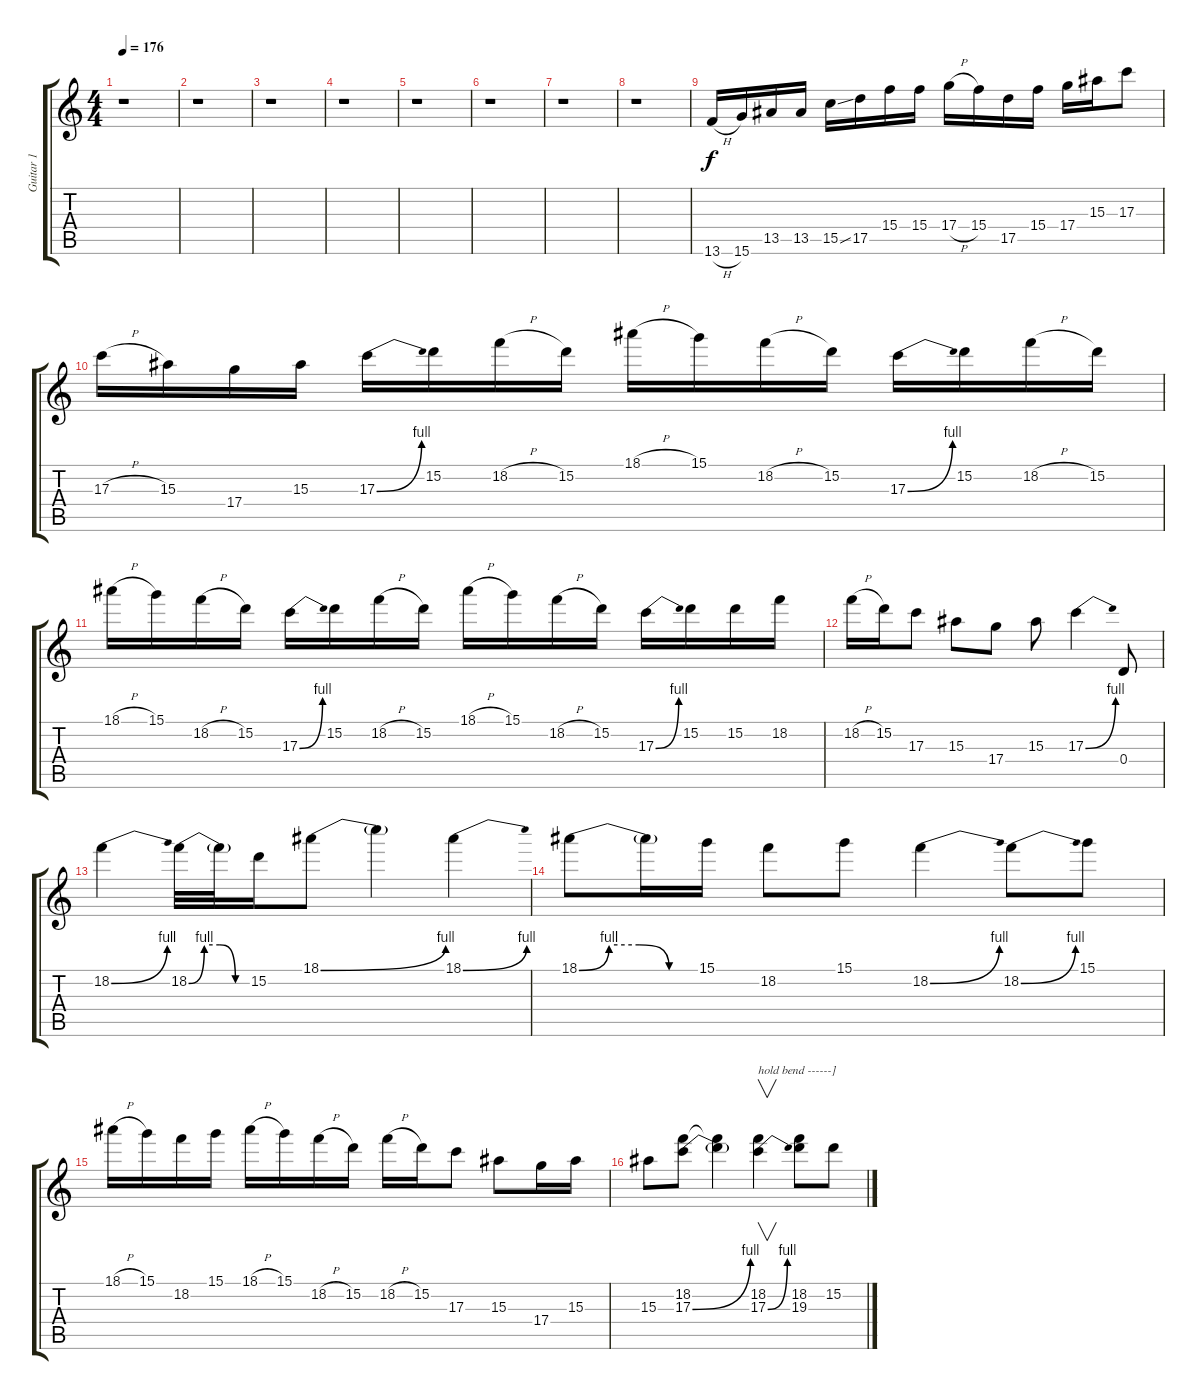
\track ("Guitar 1" "Guitar 1") {instrument distortionguitar}
\staff {score tabs}
\tuning (E4 B3 G3 D3 A2 E2) {hide}
\ts (4 4)
\tempo 176
\clef g2
\ks c
r.1{dy f} |
r.1 |
r.1 |
r.1 |
r.1 |
r.1 |
r.1 |
r.1 |
13.6{h}.16 15.6.16 13.5.16 13.5.16 15.5{ss}.16 17.5.16 15.4.16 15.4.16 17.4{h}.16 15.4.16 17.5.16 15.4.16 17.4.16 15.3.16 17.3.8 |
17.3{h}.16 15.3.16 17.4.16 15.3.16 17.3{be (bend 0 0 60 4)}.16 15.2.16 18.2{h}.16 15.2.16 18.1{h}.16 15.1.16 18.2{h}.16 15.2.16 17.3{be (bend 0 0 60 4)}.16 15.2.16 18.2{h}.16 15.2.16 |
18.1{h}.16 15.1.16 18.2{h}.16 15.2.16 17.3{be (bend 0 0 60 4)}.16 15.2.16 18.2{h}.16 15.2.16 18.1{h}.16 15.1.16 18.2{h}.16 15.2.16 17.3{be (bend 0 0 60 4)}.16 15.2.16 15.2.16 18.2.16 |
18.2{h}.16 15.2.16 17.3.8 15.3.8 17.4.8 15.3.8 17.3{be (bend 0 0 60 4)}.4 0.4.8 |
18.2{be (bend 0 0 60 4)}.4 18.2{be (custom 0 0 15 4 30 4 45 0 60 0)}.32 18.2{t}.32 15.2.16 18.1{be (bend 0 0 60 4)}.8 18.1{t}.4 18.1{be (bend 0 0 60 4)}.4 |
18.1{be (custom 0 0 15 4 30 4 45 0 60 0)}.8 18.1{t}.16 15.1.16 18.2.8 15.1.8 18.2{be (bend 0 0 60 4)}.4 18.2{be (bend 0 0 60 4)}.8 15.1.8 |
18.1{h}.16 15.1.16 18.2.16 15.1.16 18.1{h}.16 15.1.16 18.2{h}.16 15.2.16 18.2{h}.16 15.2.16 17.3.8 15.3.8 17.4.16 15.3.16 |
15.3.8 (18.2 17.3{be (bend 0 0 60 4)}).8 (18.2{t} 17.3{t}).4 (18.2 17.3{be (bend 0 0 60 4)}).4{v txt "hold bend ------]"} (18.2 19.3).8 15.2.8
